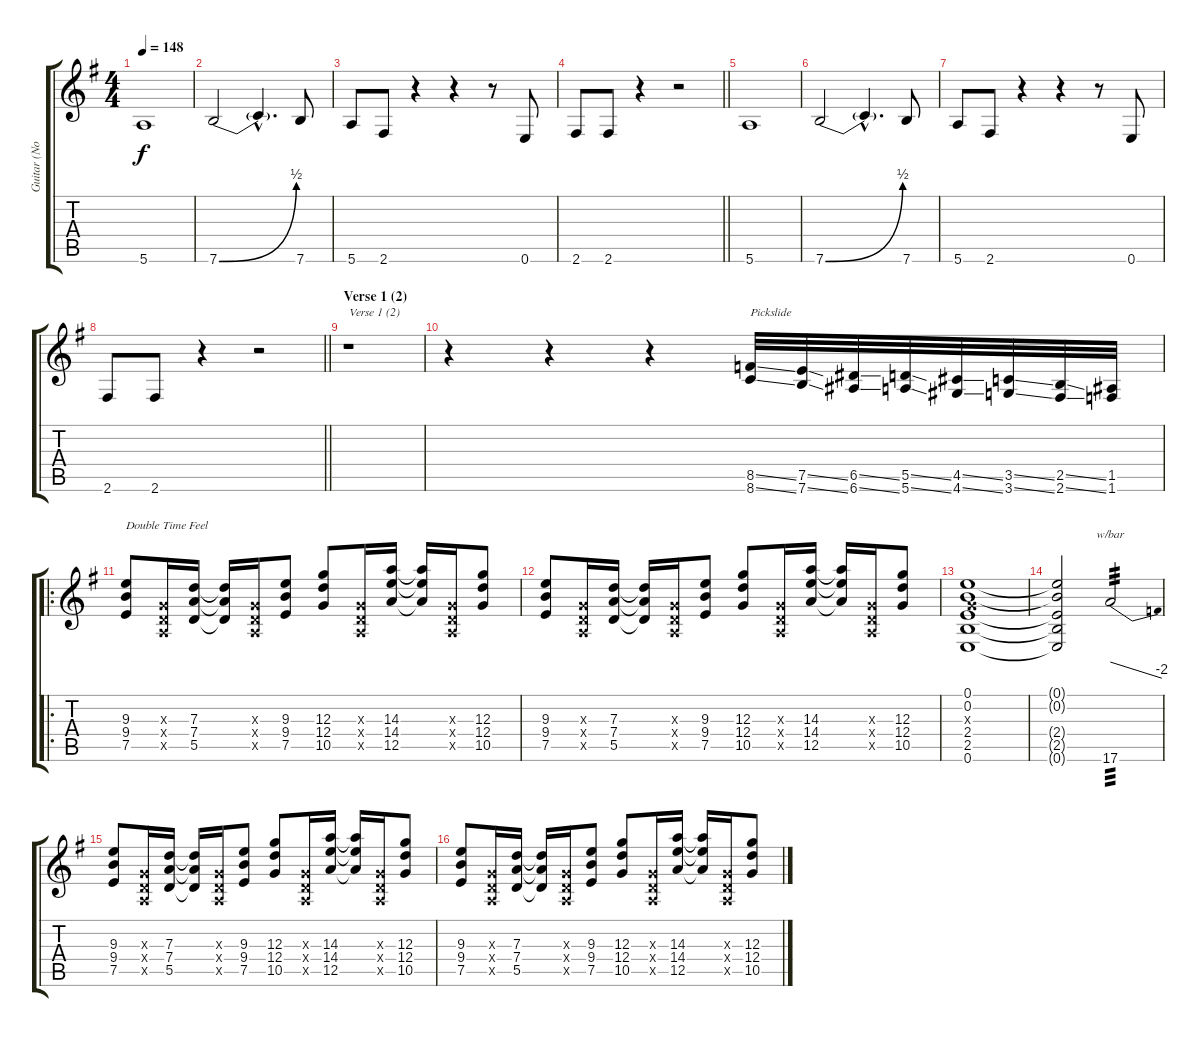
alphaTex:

\track ("Guitar (Noodles)" "Guitar (No") {instrument distortionguitar}
\staff {score tabs}
\tuning (E4 B3 G3 D3 A2 E2) {hide}
\ts (4 4)
\tempo 148
\clef g2
\ks g
5.6.1{dy f} |
7.6{be (bend 0 0 60 2)}.2 7.6{hac t}.4{d} 7.6.8 |
5.6.8 2.6.8 r.4 r.4 r.8 0.6.8 |
\barLineRight lightlight
2.6.8 2.6.8 r.4 r.2 |
5.6.1 |
7.6{be (bend 0 0 60 2)}.2 7.6{hac t}.4{d} 7.6.8 |
5.6.8 2.6.8 r.4 r.4 r.8 0.6.8 |
\barLineRight lightlight
2.6.8 2.6.8 r.4 r.2 |
\section ("" "Verse 1 (2)")
r.1{txt "Verse 1 (2)"} |
r.4 r.4 r.4 (8.5{ss} 8.6{ss}).32{txt "Pickslide"} (7.5{ss} 7.6{ss}).32 (6.5{ss} 6.6{ss}).32 (5.5{ss} 5.6{ss}).32 (4.5{ss} 4.6{ss}).32 (3.5{ss} 3.6{ss}).32 (2.5{ss} 2.6{ss}).32 (1.5 1.6).32 |
\ro
(9.3 9.4 7.5).8{txt "Double Time Feel"} (0.3{x} 0.4{x} 0.5{x}).16 (7.3 7.4 5.5).16 (7.3{t} 7.4{t} 5.5{t}).16 (0.3{x} 0.4{x} 0.5{x}).16 (9.3 9.4 7.5).8 (12.3 12.4 10.5).8 (0.3{x} 0.4{x} 0.5{x}).16 (14.3 14.4 12.5).16 (14.3{t} 14.4{t} 12.5{t}).16 (0.3{x} 0.4{x} 0.5{x}).16 (12.3 12.4 10.5).8 |
(9.3 9.4 7.5).8 (0.3{x} 0.4{x} 0.5{x}).16 (7.3 7.4 5.5).16 (7.3{t} 7.4{t} 5.5{t}).16 (0.3{x} 0.4{x} 0.5{x}).16 (9.3 9.4 7.5).8 (12.3 12.4 10.5).8 (0.3{x} 0.4{x} 0.5{x}).16 (14.3 14.4 12.5).16 (14.3{t} 14.4{t} 12.5{t}).16 (0.3{x} 0.4{x} 0.5{x}).16 (12.3 12.4 10.5).8 |
(0.1 0.2 0.3{x} 2.4 2.5 0.6).1 |
(0.1{t} 0.2{t} 2.4{t} 2.5{t} 0.6{t}).2 17.6.2{tbe (dive default 0 0 60 -8) tp 3} |
(9.3 9.4 7.5).8 (0.3{x} 0.4{x} 0.5{x}).16 (7.3 7.4 5.5).16 (7.3{t} 7.4{t} 5.5{t}).16 (0.3{x} 0.4{x} 0.5{x}).16 (9.3 9.4 7.5).8 (12.3 12.4 10.5).8 (0.3{x} 0.4{x} 0.5{x}).16 (14.3 14.4 12.5).16 (14.3{t} 14.4{t} 12.5{t}).16 (0.3{x} 0.4{x} 0.5{x}).16 (12.3 12.4 10.5).8 |
(9.3 9.4 7.5).8 (0.3{x} 0.4{x} 0.5{x}).16 (7.3 7.4 5.5).16 (7.3{t} 7.4{t} 5.5{t}).16 (0.3{x} 0.4{x} 0.5{x}).16 (9.3 9.4 7.5).8 (12.3 12.4 10.5).8 (0.3{x} 0.4{x} 0.5{x}).16 (14.3 14.4 12.5).16 (14.3{t} 14.4{t} 12.5{t}).16 (0.3{x} 0.4{x} 0.5{x}).16 (12.3 12.4 10.5).8
